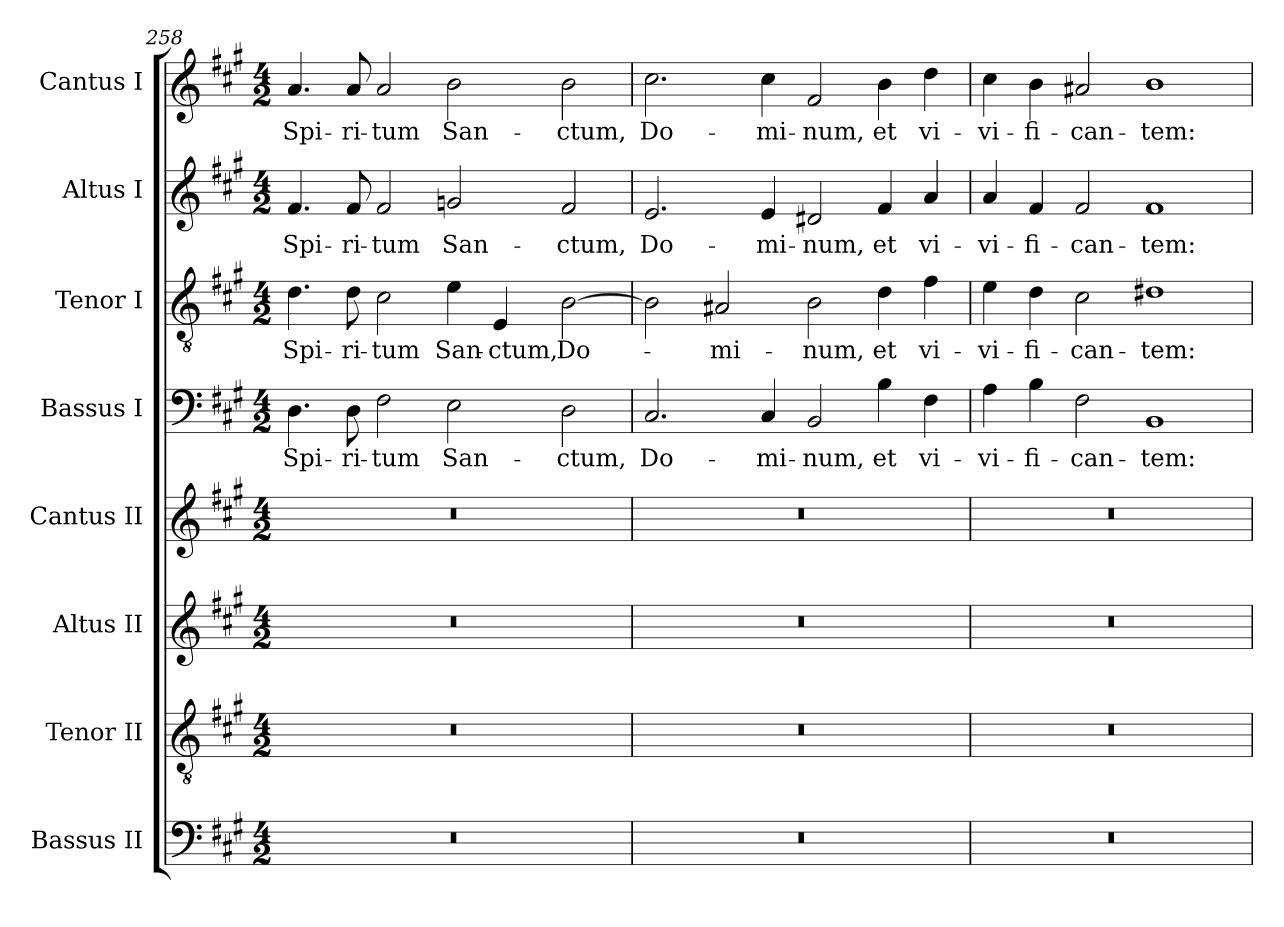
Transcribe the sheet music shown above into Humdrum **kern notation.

**kern	**kern	**kern	**kern	**kern	**text	**kern	**text	**kern	**text	**kern	**text
*part8	*part7	*part6	*part5	*part4	*part4	*part3	*part3	*part2	*part2	*part1	*part1
*staff8	*staff7	*staff6	*staff5	*staff4	*staff4	*staff3	*staff3	*staff2	*staff2	*staff1	*staff1
*I"Bassus II	*I"Tenor II	*I"Altus II	*I"Cantus II	*I"Bassus I	*	*I"Tenor I	*	*I"Altus I	*	*I"Cantus I	*
*I'B II	*I'T II	*I'A II	*I'C II	*I'B I	*	*I'T I	*	*I'A I	*	*I'C I	*
*clefF4	*clefGv2	*clefG2	*clefG2	*clefF4	*	*clefGv2	*	*clefG2	*	*clefG2	*
*k[f#c#g#]	*k[f#c#g#]	*k[f#c#g#]	*k[f#c#g#]	*k[f#c#g#]	*	*k[f#c#g#]	*	*k[f#c#g#]	*	*k[f#c#g#]	*
*A:	*A:	*A:	*A:	*A:	*	*A:	*	*A:	*	*A:	*
*M4/2	*M4/2	*M4/2	*M4/2	*M4/2	*	*M4/2	*	*M4/2	*	*M4/2	*
=258	=258	=258	=258	=258	=258	=258	=258	=258	=258	=258	=258
0r	0r	0r	0r	4.D\	Spi-	4.d\	Spi-	4.f#/	Spi-	4.a/	Spi-
.	.	.	.	8D\	-ri-	8d\	-ri-	8f#/	-ri-	8a/	-ri-
.	.	.	.	2F#\	-tum	2c#\	-tum	2f#/	-tum	2a/	-tum
.	.	.	.	2E\	San-	4e\	San-	2gn/	San-	2b\	San-
.	.	.	.	.	.	4E/	-ctum,	.	.	.	.
.	.	.	.	2D\	-ctum,	[2B\	Do-	2f#/	-ctum,	2b\	-ctum,
=259	=259	=259	=259	=259	=259	=259	=259	=259	=259	=259	=259
0r	0r	0r	0r	2.C#/	Do-	2B\]	.	2.e/	Do-	2.cc#\	Do-
.	.	.	.	.	.	2A#X/	-mi-	.	.	.	.
.	.	.	.	4C#/	-mi-	.	.	4e/	-mi-	4cc#\	-mi-
.	.	.	.	2BB/	-num,	2B\	-num,	2d#X/	-num,	2f#/	-num,
.	.	.	.	4B\	et	4d\	et	4f#/	et	4b\	et
.	.	.	.	4F#\	vi-	4f#\	vi-	4a/	vi-	4dd\	vi-
=260	=260	=260	=260	=260	=260	=260	=260	=260	=260	=260	=260
0r	0r	0r	0r	4A\	-vi-	4e\	-vi-	4a/	-vi-	4cc#\	-vi-
.	.	.	.	4B\	-fi-	4d\	-fi-	4f#/	-fi-	4b\	-fi-
.	.	.	.	2F#\	-can-	2c#\	-can-	2f#/	-can-	2a#X/	-can-
.	.	.	.	1BB	-tem:	1d#X	-tem:	1f#	-tem:	1b	-tem:
=	=	=	=	=	=	=	=	=	=	=	=
*-	*-	*-	*-	*-	*-	*-	*-	*-	*-	*-	*-
